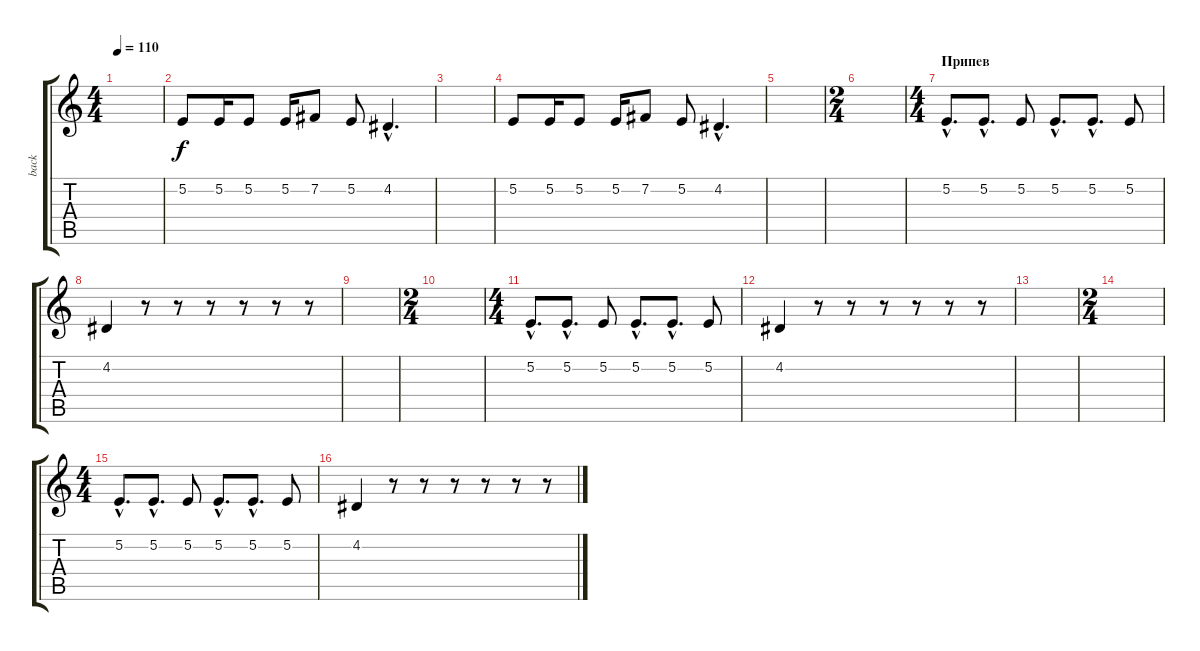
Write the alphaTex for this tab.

\track ("back" "back") {instrument tenorsax}
\staff {score tabs}
\tuning (E4 B3 G3 D3 A2 E2) {hide}
\ts (4 4)
\tempo 110
\clef g2
\ks c
|
5.2.8 5.2.16 5.2.8 5.2.16 7.2.8 5.2.8 4.2{hac}.4{d} |
|
5.2.8 5.2.16 5.2.8 5.2.16 7.2.8 5.2.8 4.2{hac}.4{d} |
|
\ts (2 4)
|
\ts (4 4)
\section ("" "Припев")
5.2{hac}.8{d} 5.2{hac}.8{d} 5.2.8 5.2{hac}.8{d} 5.2{hac}.8{d} 5.2.8 |
4.2.4 r.8 r.8 r.8 r.8 r.8 r.8 |
|
\ts (2 4)
|
\ts (4 4)
5.2{hac}.8{d} 5.2{hac}.8{d} 5.2.8 5.2{hac}.8{d} 5.2{hac}.8{d} 5.2.8 |
4.2.4 r.8 r.8 r.8 r.8 r.8 r.8 |
|
\ts (2 4)
|
\ts (4 4)
5.2{hac}.8{d} 5.2{hac}.8{d} 5.2.8 5.2{hac}.8{d} 5.2{hac}.8{d} 5.2.8 |
4.2.4 r.8 r.8 r.8 r.8 r.8 r.8
